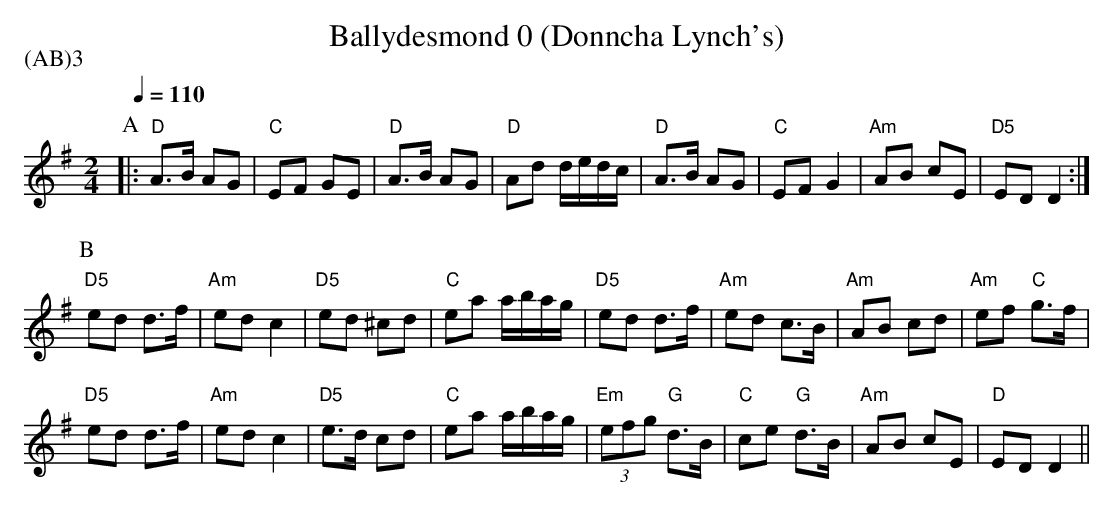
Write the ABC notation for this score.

X:1
T: Ballydesmond 0 (Donncha Lynch's)
P:(AB)3
M: 2/4
L: 1/8
Q:1/4=110
K: Ador
[P:A]|:"D"A>B AG|"C"EF GE|"D"A>B AG|"D"Ad d/e/d/c/|"D"A>B AG|"C"EF G2|"Am"AB cE|"D5"ED D2:|
[P:B]"D5"ed d>f|"Am"ed c2|"D5"ed ^cd|"C"ea a/b/a/g/|"D5"ed d>f|"Am"ed c>B|"Am"AB cd|"Am"ef "C"g>f|
"D5"ed d>f|"Am"ed c2|"D5"e>d cd|"C"ea a/b/a/g/|"Em"(3efg "G"d>B|"C"ce "G"d>B|"Am"AB cE|"D"ED D2||
